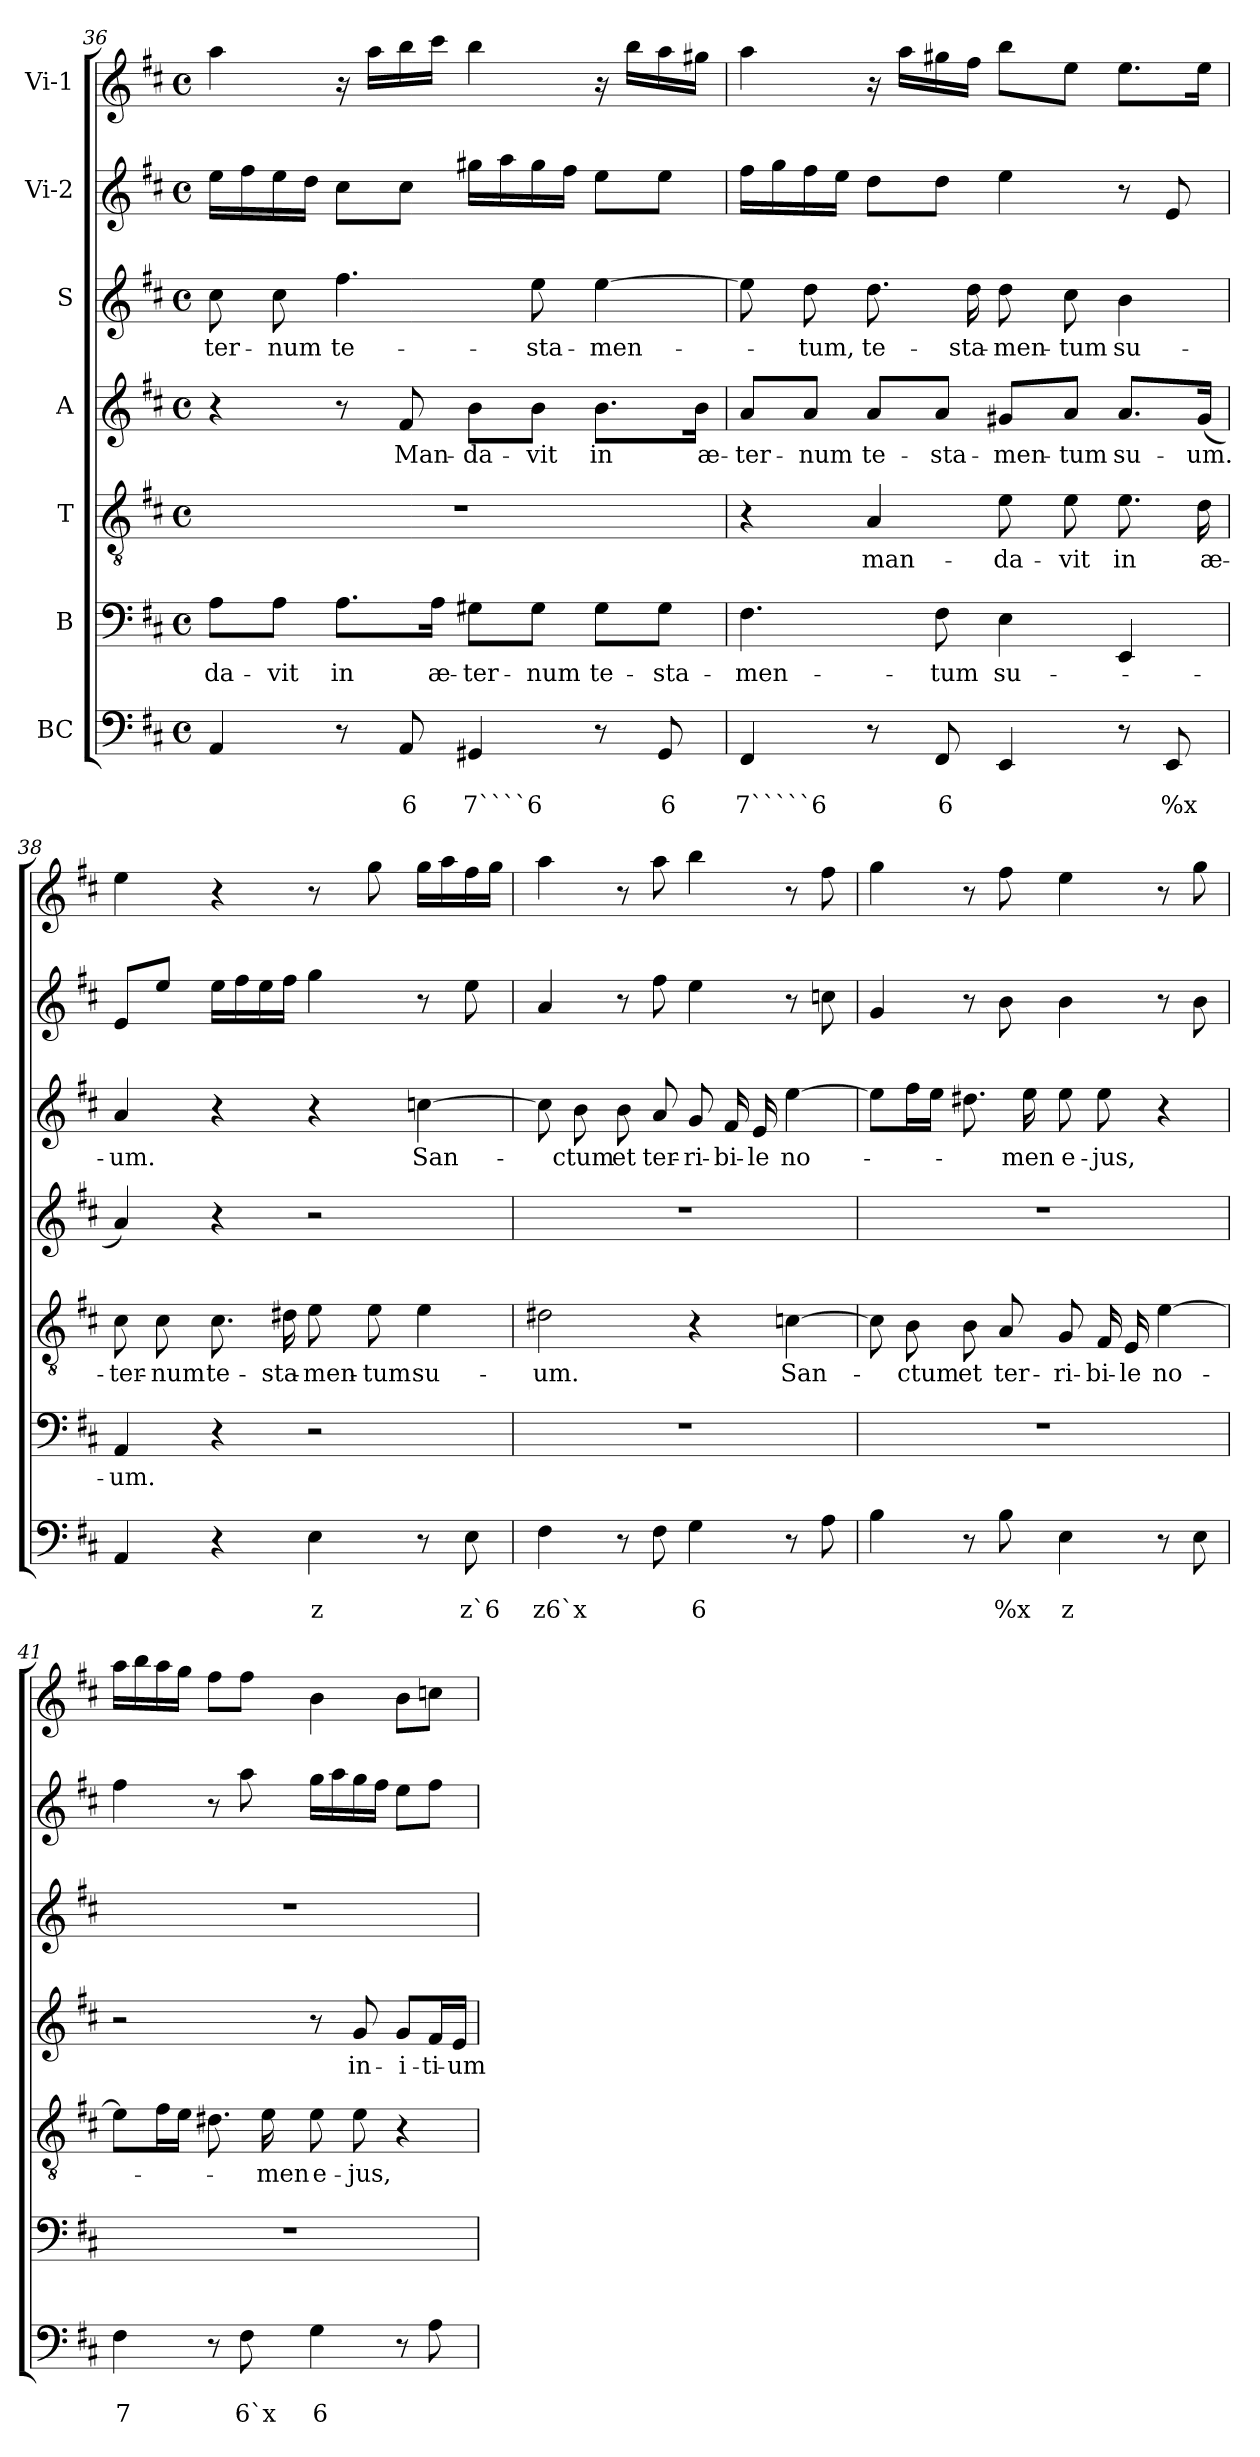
**kern	**text	**text	**kern	**text	**kern	**text	**kern	**text	**kern	**text	**kern	**kern
*part7	*part7	*part7	*part6	*part6	*part5	*part5	*part4	*part4	*part3	*part3	*part2	*part1
*staff7	*staff7	*staff7	*staff6	*staff6	*staff5	*staff5	*staff4	*staff4	*staff3	*staff3	*staff2	*staff1
*I"BC	*	*	*I"B	*	*I"T	*	*I"A	*	*I"S	*	*I"Vi-2	*I"Vi-1
!!LO:LB:g=z
*clefF4	*	*	*clefF4	*	*clefGv2	*	*clefG2	*	*clefG2	*	*clefG2	*clefG2
*k[f#c#]	*	*	*k[f#c#]	*	*k[f#c#]	*	*k[f#c#]	*	*k[f#c#]	*	*k[f#c#]	*k[f#c#]
*D:	*	*	*D:	*	*D:	*	*D:	*	*D:	*	*D:	*D:
*M4/4	*	*	*M4/4	*	*M4/4	*	*M4/4	*	*M4/4	*	*M4/4	*M4/4
*met(c)	*	*	*met(c)	*	*met(c)	*	*met(c)	*	*met(c)	*	*met(c)	*met(c)
=36	=36	=36	=36	=36	=36	=36	=36	=36	=36	=36	=36	=36
!	!	!	!	!LO:LY:b	!	!	!	!	!	!LO:LY:b	!	!
4AA/	.	.	8A\L	-da-	1r	.	4r	.	8cc#\	-ter-	16ee\LL	4aa\
.	.	.	.	.	.	.	.	.	.	.	16ff#\	.
!	!	!	!	!LO:LY:b	!	!	!	!	!	!LO:LY:b	!	!
.	.	.	8A\J	-vit	.	.	.	.	8cc#\	-num	16ee\	.
.	.	.	.	.	.	.	.	.	.	.	16dd\JJ	.
!	!	!	!	!LO:LY:b	!	!	!	!	!	!LO:LY:b	!	!
8r	.	.	8.A\L	in	.	.	8r	.	4.ff#\	te-	8cc#\L	16r
.	.	.	.	.	.	.	.	.	.	.	.	16aa\LL
!	!	!LO:LY:b	!	!	!	!	!	!LO:LY:b	!	!	!	!
8AA/	.	6	.	.	.	.	8f#/	Man-	.	.	8cc#\J	16bb\
!	!	!	!	!LO:LY:b	!	!	!	!	!	!	!	!
.	.	.	16A\Jk	æ-	.	.	.	.	.	.	.	16ccc#\JJ
!	!	!LO:LY:b	!	!LO:LY:b	!	!	!	!LO:LY:b	!	!	!	!
4GG#X/	.	7````6	8G#X\L	-ter-	.	.	8b\L	-da-	.	.	16gg#X\LL	4bb\
.	.	.	.	.	.	.	.	.	.	.	16aa\	.
!	!	!	!	!LO:LY:b	!	!	!	!LO:LY:b	!	!LO:LY:b	!	!
.	.	.	8G#\J	-num	.	.	8b\J	-vit	8ee\	-sta-	16gg#\	.
.	.	.	.	.	.	.	.	.	.	.	16ff#\JJ	.
!	!	!	!	!LO:LY:b	!	!	!	!LO:LY:b	!	!LO:LY:b	!	!
8r	.	.	8G#\L	te-	.	.	8.b\L	in	[4ee\	-men-	8ee\L	16r
.	.	.	.	.	.	.	.	.	.	.	.	16bb\LL
!	!	!LO:LY:b	!	!LO:LY:b	!	!	!	!	!	!	!	!
8GG#/	.	6	8G#\J	-sta-	.	.	.	.	.	.	8ee\J	16aa\
!	!	!	!	!	!	!	!	!LO:LY:b	!	!	!	!
.	.	.	.	.	.	.	16b\Jk	æ-	.	.	.	16gg#X\JJ
=37	=37	=37	=37	=37	=37	=37	=37	=37	=37	=37	=37	=37
!	!	!LO:LY:b	!	!LO:LY:b	!	!	!	!LO:LY:b	!	!	!	!
4FF#/	.	7`````6	4.F#\	-men-	4r	.	8a/L	-ter-	8ee\]	.	16ff#\LL	4aa\
.	.	.	.	.	.	.	.	.	.	.	16gg\	.
!	!	!	!	!	!	!	!	!LO:LY:b	!	!LO:LY:b	!	!
.	.	.	.	.	.	.	8a/J	-num	8dd\	-tum,	16ff#\	.
.	.	.	.	.	.	.	.	.	.	.	16ee\JJ	.
!	!	!	!	!	!	!LO:LY:b	!	!LO:LY:b	!	!LO:LY:b	!	!
8r	.	.	.	.	4A/	man-	8a/L	te-	8.dd\	te-	8dd\L	16r
.	.	.	.	.	.	.	.	.	.	.	.	16aa\LL
!	!	!LO:LY:b	!	!LO:LY:b	!	!	!	!LO:LY:b	!	!	!	!
8FF#/	.	6	8F#\	-tum	.	.	8a/J	-sta-	.	.	8dd\J	16gg#X\
!	!	!	!	!	!	!	!	!	!	!LO:LY:b	!	!
.	.	.	.	.	.	.	.	.	16dd\	-sta-	.	16ff#\JJ
!	!	!	!	!LO:LY:b	!	!LO:LY:b	!	!LO:LY:b	!	!LO:LY:b	!	!
4EE/	.	.	4E\	su-	8e\	-da-	8g#X/L	-men-	8dd\	-men-	4ee\	8bb\L
!	!	!	!	!	!	!LO:LY:b	!	!LO:LY:b	!	!LO:LY:b	!	!
.	.	.	.	.	8e\	-vit	8a/J	-tum	8cc#\	-tum	.	8ee\J
!	!	!	!	!	!	!LO:LY:b	!	!LO:LY:b	!	!LO:LY:b	!	!
8r	.	.	4EE/	.	8.e\	in	8.a/L	su-	4b\	su-	8r	8.ee\L
!	!	!LO:LY:b	!	!	!	!	!	!	!	!	!	!
8EE/	.	%x	.	.	.	.	.	.	.	.	8e/	.
!	!	!	!	!	!	!LO:LY:b	!	!LO:LY:b	!	!	!	!
.	.	.	.	.	16d\	æ-	(<16g#/Jk	-um.	.	.	.	16ee\Jk
=38	=38	=38	=38	=38	=38	=38	=38	=38	=38	=38	=38	=38
!	!	!	!	!LO:LY:b	!	!LO:LY:b	!	!	!	!LO:LY:b	!	!
4AA/	.	.	4AA/	-um.	8c#\	-ter-	4a/)	.	4a/	-um.	8e/L	4ee\
!	!	!	!	!	!	!LO:LY:b	!	!	!	!	!	!
.	.	.	.	.	8c#\	-num	.	.	.	.	8ee/J	.
!	!	!	!	!	!	!LO:LY:b	!	!	!	!	!	!
4r	.	.	4r	.	8.c#\	te-	4r	.	4r	.	16ee\LL	4r
.	.	.	.	.	.	.	.	.	.	.	16ff#\	.
.	.	.	.	.	.	.	.	.	.	.	16ee\	.
!	!	!	!	!	!	!LO:LY:b	!	!	!	!	!	!
.	.	.	.	.	16d#X\	-sta-	.	.	.	.	16ff#\JJ	.
!	!	!LO:LY:b	!	!	!	!LO:LY:b	!	!	!	!	!	!
4E\	.	z	2r	.	8e\	-men-	2r	.	4r	.	4gg\	8r
!	!	!	!	!	!	!LO:LY:b	!	!	!	!	!	!
.	.	.	.	.	8e\	-tum	.	.	.	.	.	8gg\
!	!	!	!	!	!	!LO:LY:b	!	!	!	!LO:LY:b	!	!
8r	.	.	.	.	4e\	su-	.	.	[4ccn\	San-	8r	16gg\LL
.	.	.	.	.	.	.	.	.	.	.	.	16aa\
!	!	!LO:LY:b	!	!	!	!	!	!	!	!	!	!
8E\	.	z`6	.	.	.	.	.	.	.	.	8ee\	16ff#\
.	.	.	.	.	.	.	.	.	.	.	.	16gg\JJ
!!LO:PB:g=z
=39	=39	=39	=39	=39	=39	=39	=39	=39	=39	=39	=39	=39
!	!	!LO:LY:b	!	!	!	!LO:LY:b	!	!	!	!	!	!
4F#\	.	z6`x	1r	.	2d#X\	-um.	1r	.	8cc\]	.	4a/	4aa\
!	!	!	!	!	!	!	!	!	!	!LO:LY:b	!	!
.	.	.	.	.	.	.	.	.	8b\	-ctum	.	.
!	!	!	!	!	!	!	!	!	!	!LO:LY:b	!	!
8r	.	.	.	.	.	.	.	.	8b\	et	8r	8r
!	!	!	!	!	!	!	!	!	!	!LO:LY:b	!	!
8F#\	.	.	.	.	.	.	.	.	8a/	ter-	8ff#\	8aa\
!	!	!LO:LY:b	!	!	!	!	!	!	!	!LO:LY:b	!	!
4G\	.	6	.	.	4r	.	.	.	8g/	-ri-	4ee\	4bb\
!	!	!	!	!	!	!	!	!	!	!LO:LY:b	!	!
.	.	.	.	.	.	.	.	.	16f#/	-bi-	.	.
!	!	!	!	!	!	!	!	!	!	!LO:LY:b	!	!
.	.	.	.	.	.	.	.	.	16e/	-le	.	.
!	!	!	!	!	!	!LO:LY:b	!	!	!	!LO:LY:b	!	!
8r	.	.	.	.	[4cn\	San-	.	.	[4ee\	no-	8r	8r
8A\	.	.	.	.	.	.	.	.	.	.	8ccn\	8ff#\
=40	=40	=40	=40	=40	=40	=40	=40	=40	=40	=40	=40	=40
4B\	.	.	1r	.	8c\]	.	1r	.	8ee\L]	.	4g/	4gg\
!	!	!	!	!	!	!LO:LY:b	!	!	!	!	!	!
.	.	.	.	.	8B\	-ctum	.	.	16ff#\L	.	.	.
.	.	.	.	.	.	.	.	.	16ee\JJ	.	.	.
!	!	!	!	!	!	!LO:LY:b	!	!	!	!	!	!
8r	.	.	.	.	8B\	et	.	.	8.dd#X\	.	8r	8r
!	!	!LO:LY:b	!	!	!	!LO:LY:b	!	!	!	!	!	!
8B\	.	%x	.	.	8A/	ter-	.	.	.	.	8b\	8ff#\
!	!	!	!	!	!	!	!	!	!	!LO:LY:b	!	!
.	.	.	.	.	.	.	.	.	16ee\	-men	.	.
!	!	!LO:LY:b	!	!	!	!LO:LY:b	!	!	!	!LO:LY:b	!	!
4E\	.	z	.	.	8G/	-ri-	.	.	8ee\	e-	4b\	4ee\
!	!	!	!	!	!	!LO:LY:b	!	!	!	!LO:LY:b	!	!
.	.	.	.	.	16F#/	-bi-	.	.	8ee\	-jus,	.	.
!	!	!	!	!	!	!LO:LY:b	!	!	!	!	!	!
.	.	.	.	.	16E/	-le	.	.	.	.	.	.
!	!	!	!	!	!	!LO:LY:b	!	!	!	!	!	!
8r	.	.	.	.	[4e\	no-	.	.	4r	.	8r	8r
8E\	.	.	.	.	.	.	.	.	.	.	8b\	8gg\
=41	=41	=41	=41	=41	=41	=41	=41	=41	=41	=41	=41	=41
!	!	!LO:LY:b	!	!	!	!	!	!	!	!	!	!
4F#\	.	7	1r	.	8e\L]	.	2r	.	1r	.	4ff#\	16aa\LL
.	.	.	.	.	.	.	.	.	.	.	.	16bb\
.	.	.	.	.	16f#\L	.	.	.	.	.	.	16aa\
.	.	.	.	.	16e\JJ	.	.	.	.	.	.	16gg\JJ
8r	.	.	.	.	8.d#X\	.	.	.	.	.	8r	8ff#\L
!	!	!LO:LY:b	!	!	!	!	!	!	!	!	!	!
8F#\	.	6`x	.	.	.	.	.	.	.	.	8aa\	8ff#\J
!	!	!	!	!	!	!LO:LY:b	!	!	!	!	!	!
.	.	.	.	.	16e\	-men	.	.	.	.	.	.
!	!	!LO:LY:b	!	!	!	!LO:LY:b	!	!	!	!	!	!
4G\	.	6	.	.	8e\	e-	8r	.	.	.	16gg\LL	4b\
.	.	.	.	.	.	.	.	.	.	.	16aa\	.
!	!	!	!	!	!	!LO:LY:b	!	!LO:LY:b	!	!	!	!
.	.	.	.	.	8e\	-jus,	8g/	in-	.	.	16gg\	.
.	.	.	.	.	.	.	.	.	.	.	16ff#\JJ	.
!	!	!	!	!	!	!	!	!LO:LY:b	!	!	!	!
8r	.	.	.	.	4r	.	8g/L	-i-	.	.	8ee\L	8b\L
!	!	!	!	!	!	!	!	!LO:LY:b	!	!	!	!
8A\	.	.	.	.	.	.	16f#/L	-ti-	.	.	8ff#\J	8ccn\J
!	!	!	!	!	!	!	!	!LO:LY:b	!	!	!	!
.	.	.	.	.	.	.	16e/JJ	-um	.	.	.	.
=	=	=	=	=	=	=	=	=	=	=	=	=
*-	*-	*-	*-	*-	*-	*-	*-	*-	*-	*-	*-	*-
